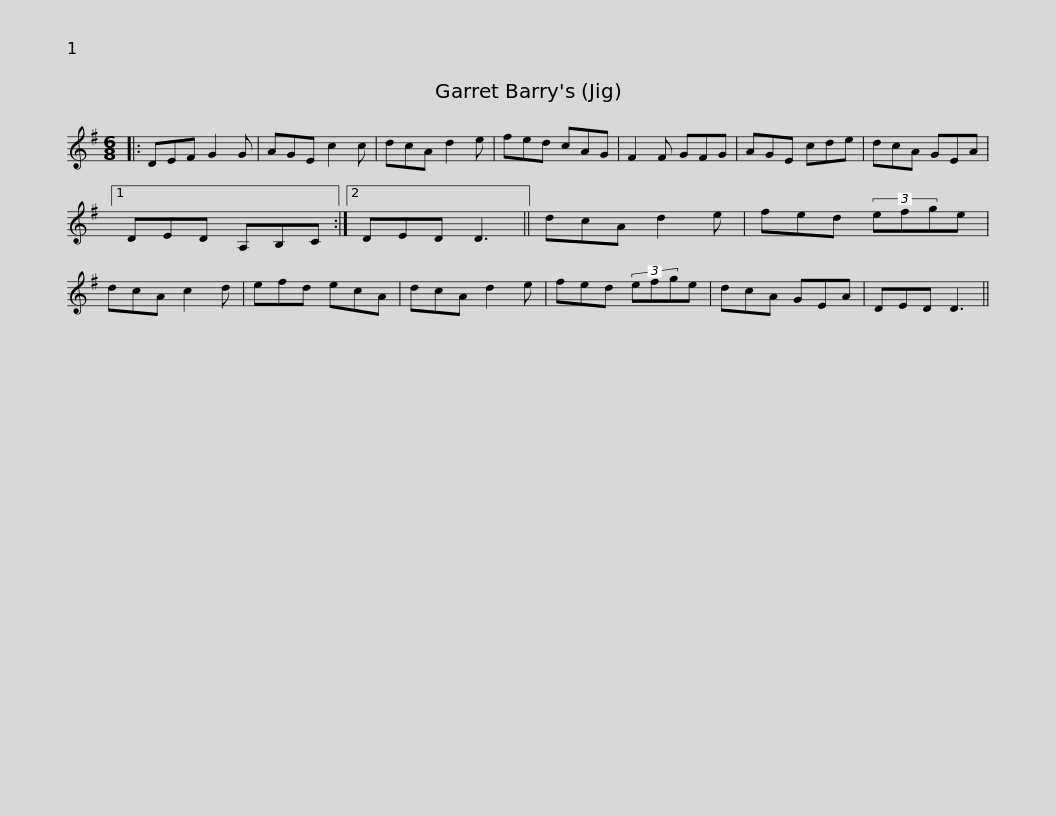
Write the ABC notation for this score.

X:1
L:1/8
M:6/8
I:linebreak $
K:G
V:1 treble
V:1
|: DEF G2 G | AGE c2 c | dcA d2 e | fed cAG | F2 F GFG | %5
 AGE cde | dcA GEA |1$ DED A,B,C :|2 DED D3 || dcA d2 e | %10
 fed (3efge | dcA c2 d | efd ecA | dcA d2 e |$ fed (3efge | %15
 dcA GEA | DED D3 || %17
